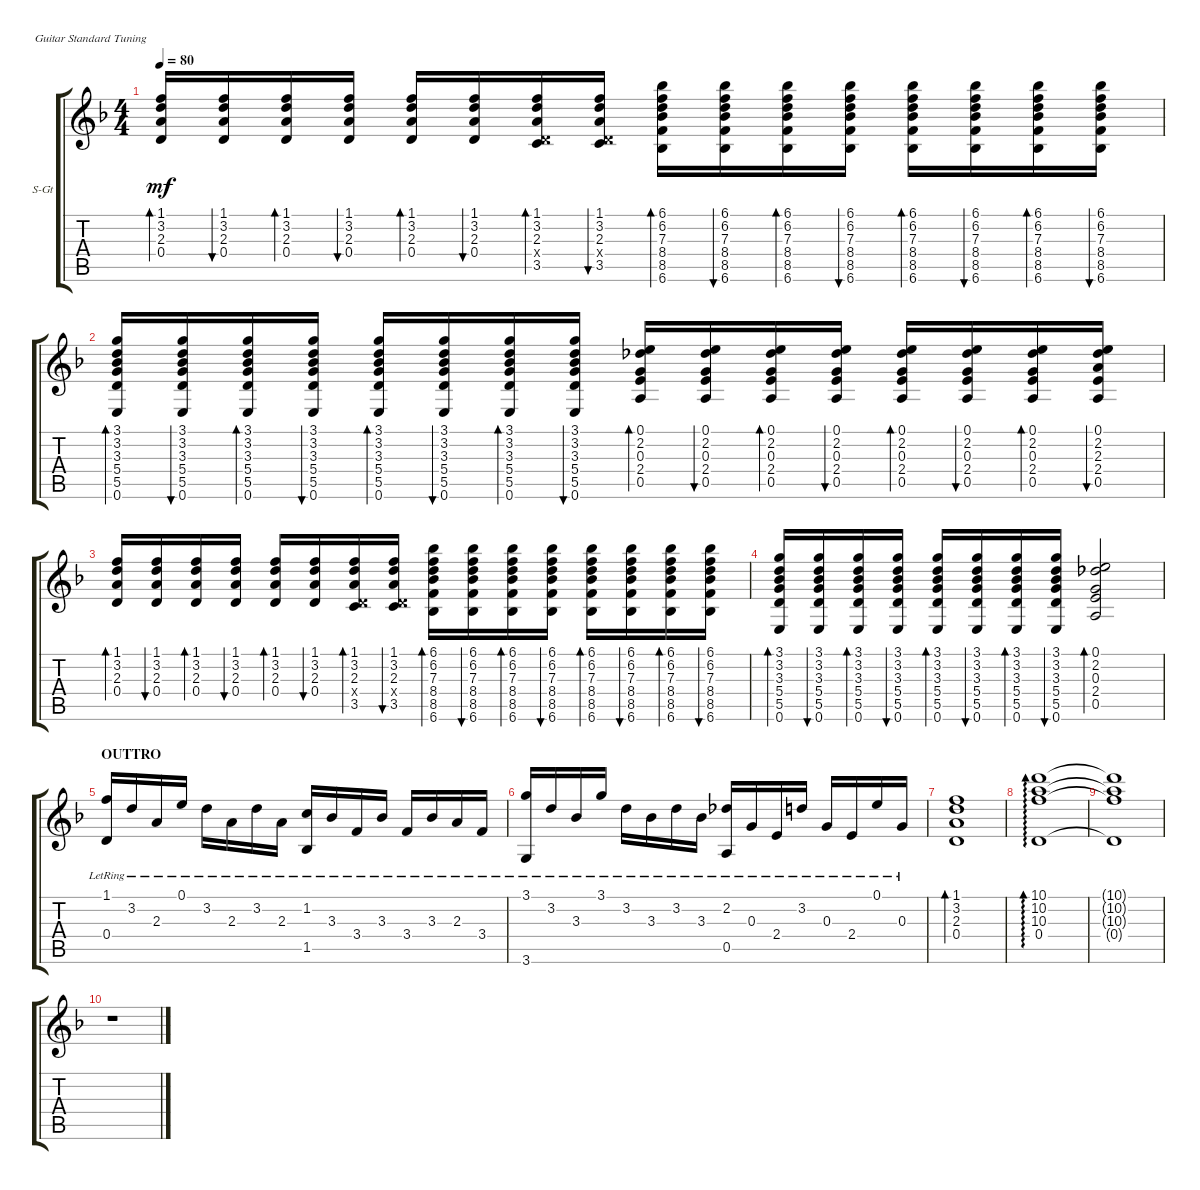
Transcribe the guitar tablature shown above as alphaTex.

\defaultSystemsLayout 4
\bracketExtendMode groupsimilarinstruments
\firstSystemTrackNameOrientation horizontal
\otherSystemsTrackNameOrientation horizontal
\track ("Steel Guitar" "S-Gt") {instrument acousticguitarsteel}
\staff {score tabs}
\tuning (E4 B3 G3 D3 A2 E2)
\ts (4 4)
\tempo 80
\clef g2
\ks dminor
(0.4 2.3 3.2 1.1).16{bd 30 dy mf} (0.4 2.3 3.2 1.1).16{bu 30} (0.4 2.3 3.2 1.1).16{bd 30} (0.4 2.3 3.2 1.1).16{bu 30} (0.4 2.3 3.2 1.1).16{bd 30} (0.4 2.3 3.2 1.1).16{bu 30} (0.4{x} 2.3 3.2 1.1 3.5).16{bd 30} (0.4{x} 2.3 3.2 1.1 3.5).16{bu 30} (6.6 8.5 8.4 7.3 6.2 6.1).16{bd 30} (6.6 8.5 8.4 7.3 6.2 6.1).16{bu 30} (6.6 8.5 8.4 7.3 6.2 6.1).16{bd 30} (6.6 8.5 8.4 7.3 6.2 6.1).16{bu 30} (6.6 8.5 8.4 7.3 6.2 6.1).16{bd 30} (6.6 8.5 8.4 7.3 6.2 6.1).16{bu 30} (6.6 8.5 8.4 7.3 6.2 6.1).16{bd 30} (6.6 8.5 8.4 7.3 6.2 6.1).16{bu 30} |
(0.6 5.5 5.4 3.3 3.2 3.1).16{bd 30} (0.6 5.5 5.4 3.3 3.2 3.1).16{bu 30} (0.6 5.5 5.4 3.3 3.2 3.1).16{bd 30} (0.6 5.5 5.4 3.3 3.2 3.1).16{bu 30} (0.6 5.5 5.4 3.3 3.2 3.1).16{bd 30} (0.6 5.5 5.4 3.3 3.2 3.1).16{bu 30} (0.6 5.5 5.4 3.3 3.2 3.1).16{bd 30} (0.6 5.5 5.4 3.3 3.2 3.1).16{bu 30} (2.4 0.3 2.2 0.1 0.5).16{bd 30} (2.4 0.3 2.2 0.1 0.5).16{bu 30} (2.4 0.3 2.2 0.1 0.5).16{bd 30} (2.4 0.3 2.2 0.1 0.5).16{bu 30} (2.4 0.3 2.2 0.1 0.5).16{bd 30} (2.4 0.3 2.2 0.1 0.5).16{bu 30} (2.4 0.3 2.2 0.1 0.5).16{bd 30} (2.4 2.3 2.2 0.1 0.5).16{bu 30} |
(0.4 2.3 3.2 1.1).16{bd 30} (0.4 2.3 3.2 1.1).16{bu 30} (0.4 2.3 3.2 1.1).16{bd 30} (0.4 2.3 3.2 1.1).16{bu 30} (0.4 2.3 3.2 1.1).16{bd 30} (0.4 2.3 3.2 1.1).16{bu 30} (0.4{x} 2.3 3.2 1.1 3.5).16{bd 30} (0.4{x} 2.3 3.2 1.1 3.5).16{bu 30} (6.6 8.5 8.4 7.3 6.2 6.1).16{bd 30} (6.6 8.5 8.4 7.3 6.2 6.1).16{bu 30} (6.6 8.5 8.4 7.3 6.2 6.1).16{bd 30} (6.6 8.5 8.4 7.3 6.2 6.1).16{bu 30} (6.6 8.5 8.4 7.3 6.2 6.1).16{bd 30} (6.6 8.5 8.4 7.3 6.2 6.1).16{bu 30} (6.6 8.5 8.4 7.3 6.2 6.1).16{bd 30} (6.6 8.5 8.4 7.3 6.2 6.1).16{bu 30} |
(0.6 5.5 5.4 3.3 3.2 3.1).16{bd 30} (0.6 5.5 5.4 3.3 3.2 3.1).16{bu 30} (0.6 5.5 5.4 3.3 3.2 3.1).16{bd 30} (0.6 5.5 5.4 3.3 3.2 3.1).16{bu 30} (0.6 5.5 5.4 3.3 3.2 3.1).16{bd 30} (0.6 5.5 5.4 3.3 3.2 3.1).16{bu 30} (0.6 5.5 5.4 3.3 3.2 3.1).16{bd 30} (0.6 5.5 5.4 3.3 3.2 3.1).16{bu 30} (2.4 0.3 2.2 0.1 0.5).2{bd 30} |
\section ("" "OUTTRO")
(1.1{lr} 0.4{lr}).16 3.2{lr}.16 2.3{lr}.16 0.1{lr}.16 3.2{lr}.16 2.3{lr}.16 3.2{lr}.16 2.3{lr}.16 (1.5{lr} 1.2{lr}).16 3.3{lr}.16 3.4{lr}.16 3.3{lr}.16 3.4{lr}.16 3.3{lr}.16 2.3{lr}.16 3.4{lr}.16 |
(3.1{lr} 3.6{lr}).16 3.2{lr}.16 3.3{lr}.16 3.1{lr}.16 3.2{lr}.16 3.3{lr}.16 3.2{lr}.16 3.3{lr}.16 (0.5{lr} 2.2{lr}).16 0.3{lr}.16 2.4{lr}.16 3.2{lr}.16 0.3{lr}.16 2.4{lr}.16 0.1{lr}.16 0.3{lr}.16 |
(0.4 2.3 3.2 1.1).1{bd 30} |
(0.4 10.3 10.2 10.1).1{ad 0} |
(0.4{t} 10.3{t} 10.2{t} 10.1{t}).1 |
r.1
